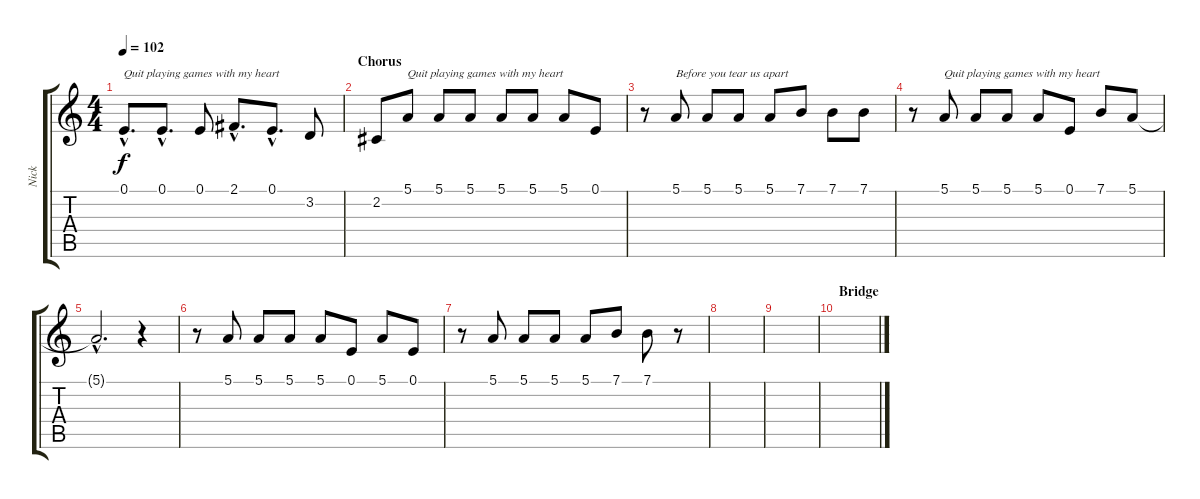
\track ("Nick" "Nick") {instrument altosax}
\staff {score tabs}
\tuning (E4 B3 G3 D3 A2 E2) {hide}
\ts (4 4)
\tempo 102
\clef g2
\ks c
0.1{hac}.8{d txt "Quit playing games with my heart" dy f} 0.1{hac}.8{d} 0.1.8 2.1{hac}.8{d} 0.1{hac}.8{d} 3.2.8 |
\section ("" "Chorus")
2.2.8 5.1.8{txt "Quit playing games with my heart" volume 11} 5.1.8 5.1.8 5.1.8 5.1.8 5.1.8 0.1.8 |
r.8 5.1.8{txt "Before you tear us apart"} 5.1.8 5.1.8 5.1.8 7.1.8 7.1.8 7.1.8 |
r.8 5.1.8{txt "Quit playing games with my heart"} 5.1.8 5.1.8 5.1.8 0.1.8 7.1.8 5.1.8 |
5.1{hac t}.2{d} r.4 |
r.8 5.1.8 5.1.8 5.1.8 5.1.8 0.1.8 5.1.8 0.1.8 |
r.8 5.1.8 5.1.8 5.1.8 5.1.8 7.1.8 7.1.8 r.8 |
|
|
\section ("" "Bridge")
